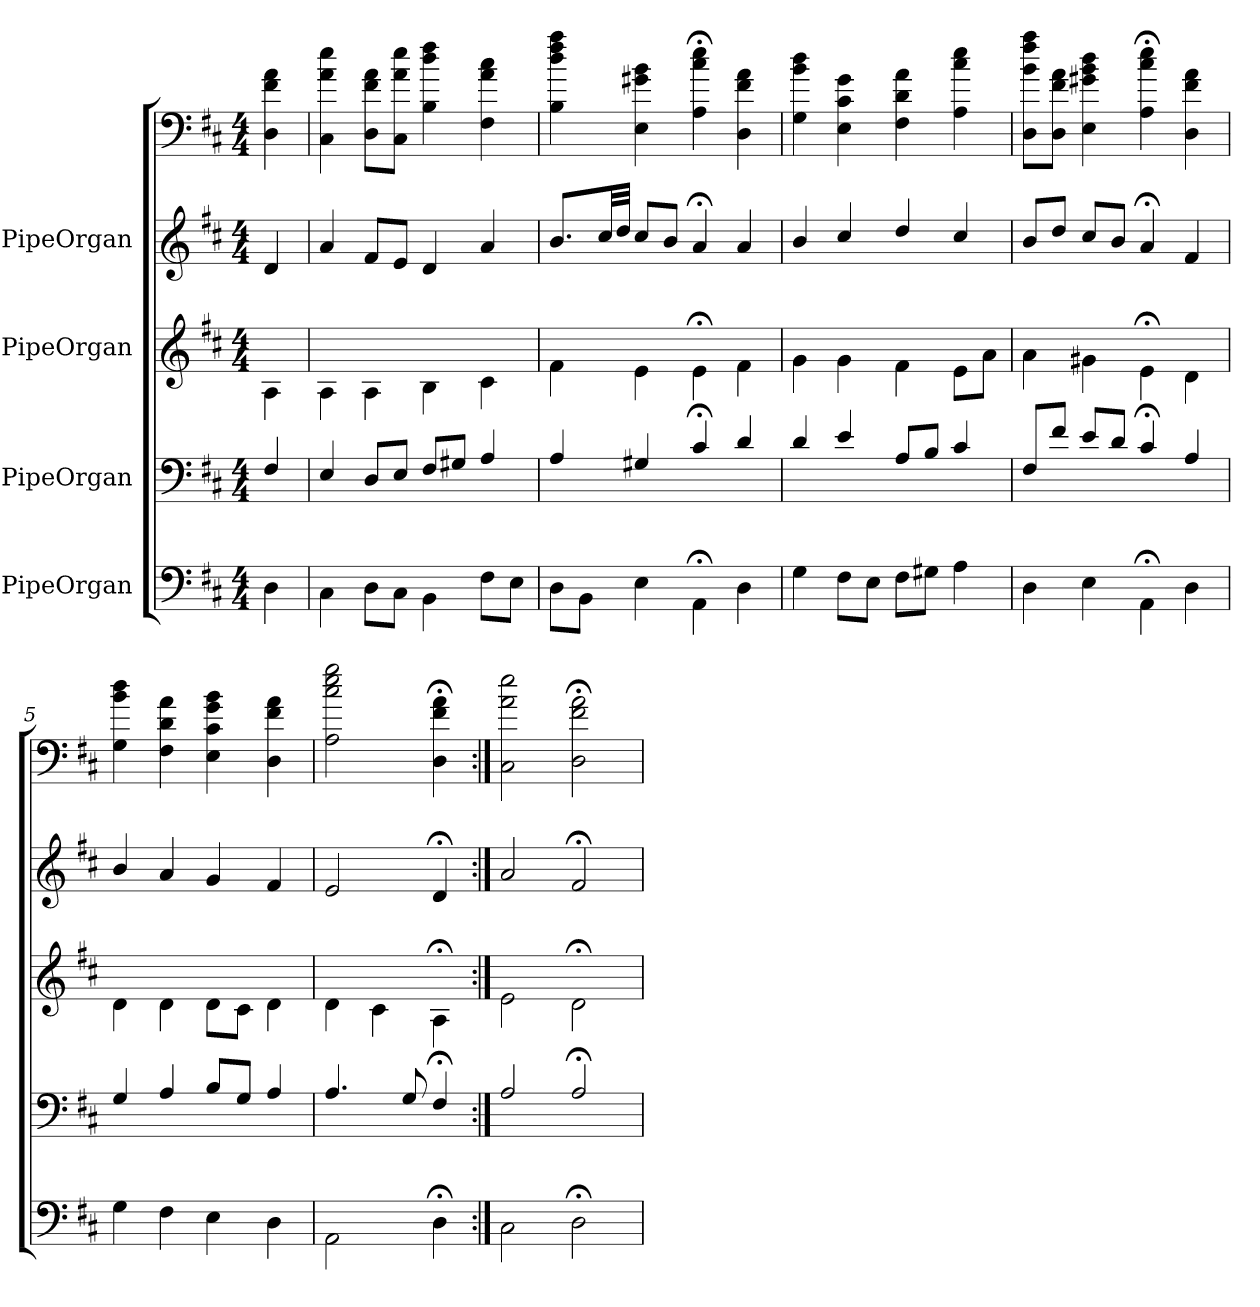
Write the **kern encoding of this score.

**kern	**kern	**kern	**kern	**kern
*part5	*part4	*part3	*part2	*part1
*staff5	*staff4	*staff3	*staff2	*staff1
*I"PipeOrgan	*I"PipeOrgan	*I"PipeOrgan	*I"PipeOrgan	*
*clefF4	*clefF4	*clefG2	*clefG2	*
*k[f#c#]	*k[f#c#]	*k[f#c#]	*k[f#c#]	*k[f#c#]
*D:	*D:	*D:	*D:	*D:
*M4/4	*M4/4	*M4/4	*M4/4	*M4/4
*MM60	*MM60	*MM60	*MM60	*MM60
=	=	=	=	=
4D\	4F#/	4A\	4d/	4D 4f# 4a
=1	=1	=1	=1	=1
4C#\	4E/	4A\	4a/	4C# 4a 4ee
8D\L	8D/L	4A\	8f#/L	8D 8f# 8aL
8C#\J	8E/J	.	8e/J	8C# 8a 8eeJ
4BB\	8F#/L	4B\	4d/	4B 4dd 4ff#
.	8G#X/J	.	.	.
8F#\L	4A/	4c#\	4a/	4F# 4a 4cc#
8E\J	.	.	.	.
=2	=2	=2	=2	=2
8D\L	4A/	4f#\	8.b/L	4B 4dd 4ff# 4aa
8BB\J	.	.	.	.
.	.	.	32cc#/LL	.
.	.	.	32dd/JJJ	.
4E\	4G#X/	4e\	8cc#/L	4E 4g#X 4b
.	.	.	8b/J	.
4AA;<\	4c#;</	4e;<\	4a;</	4A;< 4cc#;< 4ee;<
4D\	4d/	4f#\	4a/	4D 4f# 4a
=3	=3	=3	=3	=3
4G\	4d/	4g\	4b/	4G 4b 4dd
8F#\L	4e/	4g\	4cc#/	4E 4c# 4g
8E\J	.	.	.	.
8F#\L	8A/L	4f#\	4dd/	4F# 4d 4a
8G#X\J	8B/J	.	.	.
4A\	4c#/	8e\L	4cc#/	4A 4cc# 4ee
.	.	8a\J	.	.
=4	=4	=4	=4	=4
4D\	8F#/L	4a\	8b/L	8D 8b 8ff# 8aaL
.	8f#/J	.	8dd/J	8D 8f# 8aJ
4E\	8e/L	4g#X\	8cc#/L	4E 4g#X 4b 4dd
.	8d/J	.	8b/J	.
4AA;<\	4c#;</	4e;<\	4a;</	4A;< 4cc#;< 4ee;<
4D\	4A/	4d\	4f#/	4D 4f# 4a
=5	=5	=5	=5	=5
4G\	4G/	4d\	4b/	4G 4b 4dd
4F#\	4A/	4d\	4a/	4F# 4d 4a
4E\	8B/L	8d\L	4g/	4E 4c# 4g 4b
.	8G/J	8c#\J	.	.
4D\	4A/	4d\	4f#/	4D 4f# 4a
=6	=6	=6	=6	=6
2AA\	4.A/	4d\	2e/	2A 2cc# 2ee 2gg
.	.	4c#\	.	.
.	8G/	.	.	.
4D;<\	4F#;</	4A;<\	4d;</	4D;< 4f#;< 4a;<
=7:|!	=7:|!	=7:|!	=7:|!	=7:|!
2C#\	2A/	2e\	2a/	2C# 2a 2ee
2D;<\	2A;</	2d;<\	2f#;</	2D;< 2f#;< 2a;<
=	=	=	=	=
*-	*-	*-	*-	*-
